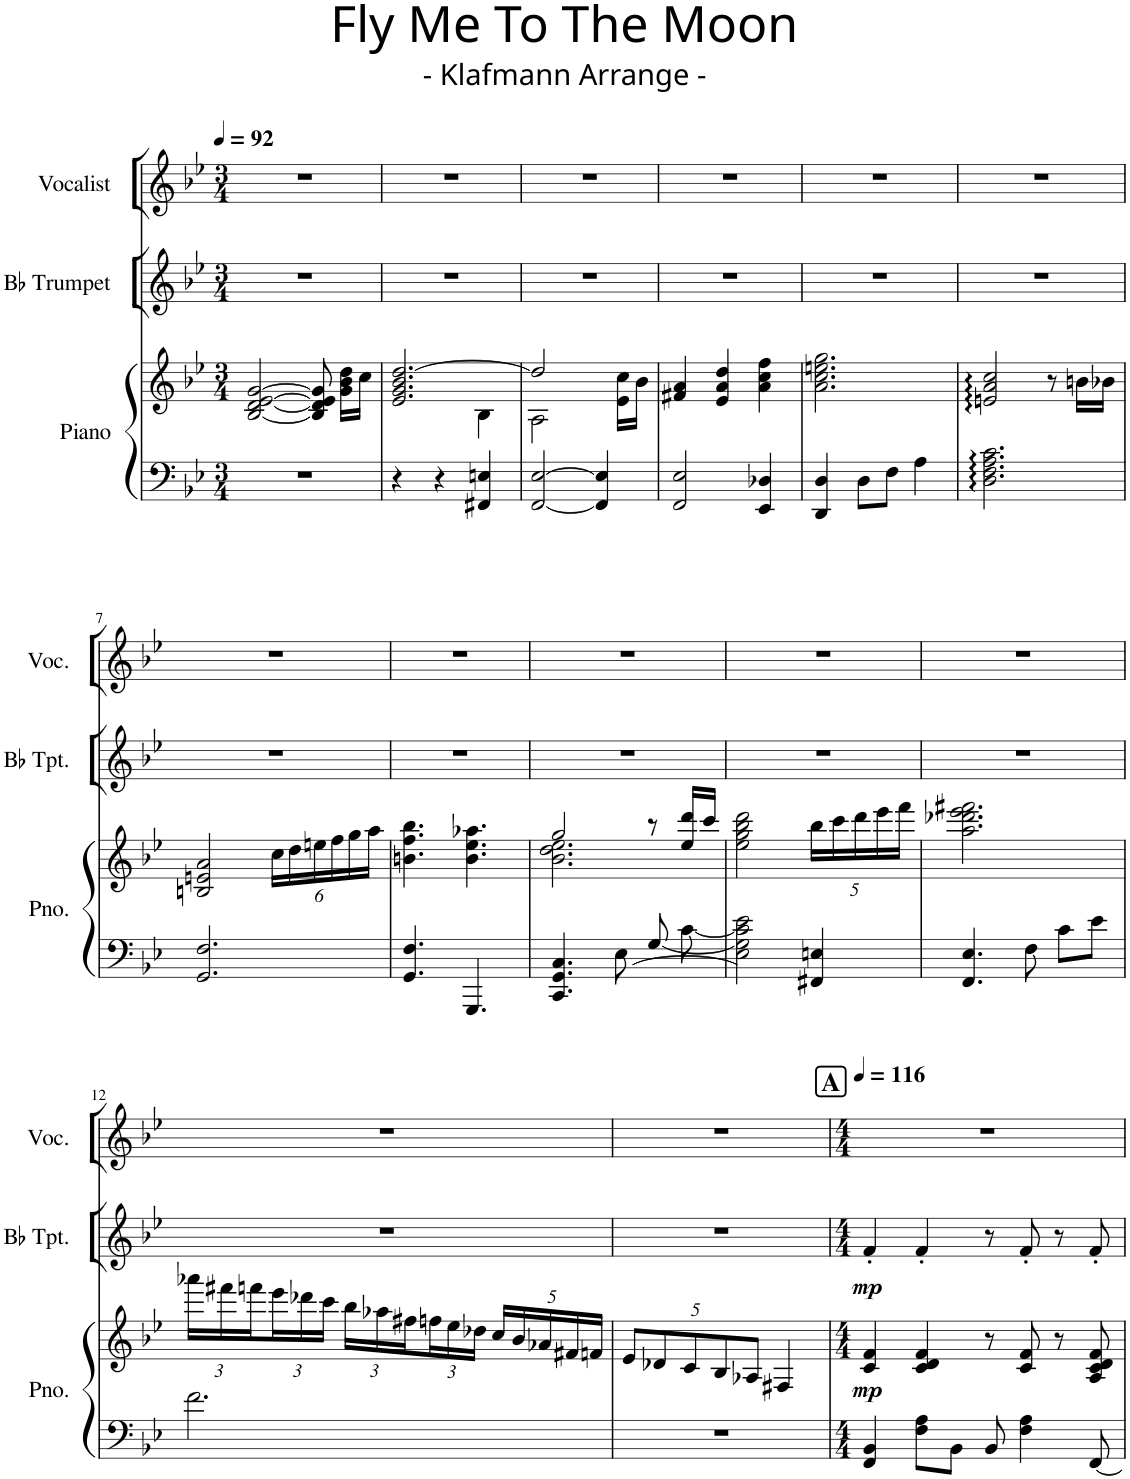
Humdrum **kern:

**kern	**kern	**dynam	**kern	**dynam	**kern
*part3	*part3	*part3	*part2	*part2	*part1
*staff4	*staff3	*staff3/4	*staff2	*staff2	*staff1
*I"Piano	*	*	*I"Bb Trumpet	*	*I"Vocalist
*I'Pno.	*	*	*I'Bb Tpt.	*	*I'Voc.
*clefF4	*clefG2	*	*clefG2	*	*clefG2
*	*	*	*ITrd1c2	*	*
*k[b-e-]	*k[b-e-]	*	*k[b-e-]	*	*k[b-e-]
*M3/4	*M3/4	*	*M3/4	*	*M3/4
*MM92	*MM92	*	*MM92	*	*MM92
=1	=1	=1	=1	=1	=1
2.r	[2B-/ [2d/ [2e-/ [2g/	.	2.r	.	2.r
.	8B-/] 8d/] 8e-/] 8g/]	.	.	.	.
.	16g\ 16b-\ 16dd\LL	.	.	.	.
.	16cc\JJ	.	.	.	.
=2	=2	=2	=2	=2	=2
*	*^	*	*	*	*
4r	2.e-/ 2.g/ 2.b-/ [2.dd/	2ryy	.	2.r	.	2.r
4r	.	.	.	.	.	.
4FF#X/ 4En/	.	4B-\	.	.	.	.
=3	=3	=3	=3	=3	=3	=3
[2FF/ [2E-/	2dd/]	2A\	.	2.r	.	2.r
4FF/] 4E-/]	4ryy	8ryy	.	.	.	.
.	.	16e-\ 16cc\LL	.	.	.	.
.	.	16b-\JJ	.	.	.	.
*	*v	*v	*	*	*	*
=4	=4	=4	=4	=4	=4
2FF/ 2E-/	4f#X/ 4a/	.	2.r	.	2.r
.	4e-/ 4a/ 4dd/	.	.	.	.
4EE-/ 4D-X/	4a\ 4cc\ 4ff\	.	.	.	.
=5	=5	=5	=5	=5	=5
4DD/ 4D/	2.a\ 2.cc\ 2.een\ 2.gg\	.	2.r	.	2.r
8D\L	.	.	.	.	.
8F\J	.	.	.	.	.
4A\	.	.	.	.	.
=6	=6	=6	=6	=6	=6
2.D\ 2.F\ 2.A\ 2.c\	2en/ 2a/ 2cc/	.	2.r	.	2.r
.	8r	.	.	.	.
.	16bn\LL	.	.	.	.
.	16b-X\JJ	.	.	.	.
!!LO:LB:g=z
=7	=7	=7	=7	=7	=7
2.GG/ 2.F/	2Bn/ 2en/ 2a/	.	2.r	.	2.r
*	*Xbrackettup	*	*	*	*
.	24cc\LL	.	.	.	.
.	24dd\	.	.	.	.
.	24een\	.	.	.	.
.	24ff\	.	.	.	.
.	24gg\	.	.	.	.
.	24aa\JJ	.	.	.	.
=8	=8	=8	=8	=8	=8
4.GG/ 4.F/	4.bn\ 4.ff\ 4.bb-\	.	2.r	.	2.r
4.GGG/	4.b\ 4.ee-\ 4.aa-X\	.	.	.	.
=9	=9	=9	=9	=9	=9
*^	*^	*	*	*	*
*	*^	*	*	*	*	*	*
4.CC/ 4.GG/ 4.C/	2ryy	8ryy	2gg/	2.b-\ 2.dd\ 2.ee-\	.	2.r	.	2.r
*	*v	*v	*	*	*	*	*	*
[8E-\	.	.	.	.	.	.	.
4ryy	[<8G/	8r	.	.	.	.	.
*	*^	*	*	*	*	*	*
.	8ryy	[8c\	16ee-/ 16ddd/LL	.	.	.	.	.
.	.	.	16ccc/JJ	.	.	.	.	.
*v	*v	*v	*	*	*	*	*	*
*	*v	*v	*	*	*	*
=10	=10	=10	=10	=10	=10
2E-\] 2G\] 2c\] 2e-\	2ee-\ 2gg\ 2bb-\ 2ddd\	.	2.r	.	2.r
4FF#X/ 4En/	20bb-\LL	.	.	.	.
.	20ccc\	.	.	.	.
.	20ddd\	.	.	.	.
.	20eee-\	.	.	.	.
.	20fff\JJ	.	.	.	.
=11	=11	=11	=11	=11	=11
4.FF/ 4.E-/	2.aa\ 2.ddd-X\ 2.eee-\ 2.fff#X\	.	2.r	.	2.r
8F\	.	.	.	.	.
8c\L	.	.	.	.	.
8e-\J	.	.	.	.	.
!!LO:LB:g=z
=12	=12	=12	=12	=12	=12
2.f\	24aaa-X\LL	.	2.r	.	2.r
.	24fff#X\	.	.	.	.
.	24fffn\	.	.	.	.
.	24eee-\	.	.	.	.
.	24ddd-X\	.	.	.	.
.	24ccc\JJ	.	.	.	.
.	24bb-\LL	.	.	.	.
.	24aa-X\	.	.	.	.
.	24ff#X\	.	.	.	.
.	24ffn\	.	.	.	.
.	24ee-\	.	.	.	.
.	24dd-X\JJ	.	.	.	.
.	20cc/LL	.	.	.	.
.	20b-/	.	.	.	.
.	20a-X/	.	.	.	.
.	20f#X/	.	.	.	.
.	20fn/JJ	.	.	.	.
=13	=13	=13	=13	=13	=13
2.r	10e-/L	.	2.r	.	2.r
.	10d-X/	.	.	.	.
.	10c/	.	.	.	.
.	10B-/	.	.	.	.
.	10A-X/J	.	.	.	.
.	4F#X/	.	.	.	.
=14	=14	=14	=14	=14	=14
!!LO:REH:place=s1:a:B:cj:fs=14:t=A
*M4/4	*M4/4	*	*M4/4	*	*M4/4
*	*	*	*	*	*MM116
!	!	!LO:DY:b	!	!LO:DY:b	!
4FF/ 4BB-/	4c/ 4f/	mp	4f'/	mp	1r
8F\ 8A\L	4c/ 4d/ 4f/	.	4f'/	.	.
8BB-\J	.	.	.	.	.
8BB-/	8r	.	8r	.	.
4F\ 4A\	8c/ 8f/	.	8f'/	.	.
.	8r	.	8r	.	.
[8FF/	8A/ 8c/ 8d/ 8f/	.	8f'/	.	.
=	=	=	=	=	=
*-	*-	*-	*-	*-	*-
